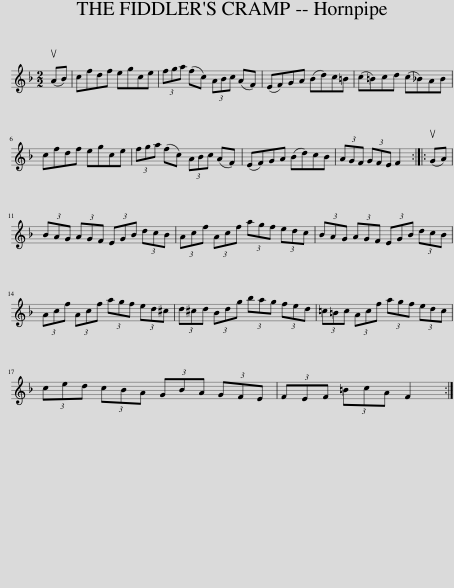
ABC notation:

X:1
L:1/8
M:2/2
I:linebreak $
K:F
V:1 treble
V:1
 (uAB) | cfdf egce | (3fga (fc) (3ABc (AF) | (EF)GA (Bd)c=B | (c=B)cd (c_B)AB |$ %5
 cfdf egce | (3fga (fc) (3ABc (AF) | (EF)GA (Bd)cB | (3AGF (3GFE F2 :: (uGA) |$ %10
 (3BAG (3AGF (3EGB (3dcB | (3Acf (3Acf (3agf (3edc | (3BAG (3AGF (3EGB (3dcB |$ (3Acf (3Acf (3agf (3ed^c | (3d^cd (3Bdg (3bag (3fed | %15
 (3=c=Bc (3Acf (3agf (3edc |$ (3ced (3cBA (3GBA (3GFE | (3FEF (3=BcA F2 :| %18
